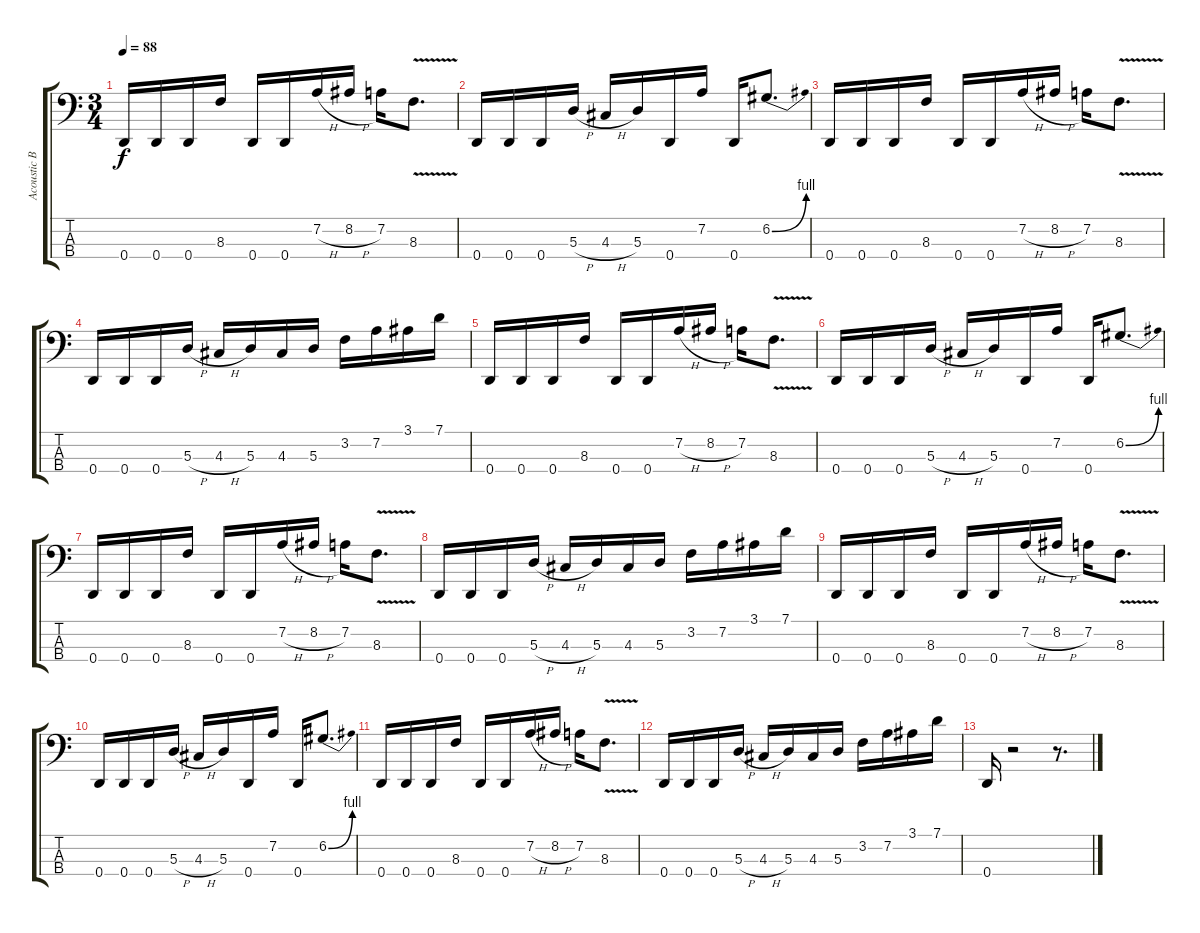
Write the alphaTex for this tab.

\track ("Acoustic Bass [Optional]" "Acoustic B") {instrument acousticbass}
\staff {score tabs}
\tuning (G2 D2 A1 D1) {hide}
\ts (3 4)
\tempo 88
\clef f4
\ks c
0.4.16{dy f} 0.4.16 0.4.16 8.3.16 0.4.16 0.4.16 7.2{h}.16 8.2{h}.16 7.2.16 8.3{v}.8{d} |
0.4.16 0.4.16 0.4.16 5.3{h}.16 4.3{h}.16 5.3.16 0.4.16 7.2.16 0.4.16 6.2{be (bend 0 0 60 4)}.8{d} |
0.4.16 0.4.16 0.4.16 8.3.16 0.4.16 0.4.16 7.2{h}.16 8.2{h}.16 7.2.16 8.3{v}.8{d} |
0.4.16 0.4.16 0.4.16 5.3{h}.16 4.3{h}.16 5.3.16 4.3.16 5.3.16 3.2.16 7.2.16 3.1.16 7.1.16 |
0.4.16 0.4.16 0.4.16 8.3.16 0.4.16 0.4.16 7.2{h}.16 8.2{h}.16 7.2.16 8.3{v}.8{d} |
0.4.16 0.4.16 0.4.16 5.3{h}.16 4.3{h}.16 5.3.16 0.4.16 7.2.16 0.4.16 6.2{be (bend 0 0 60 4)}.8{d} |
0.4.16 0.4.16 0.4.16 8.3.16 0.4.16 0.4.16 7.2{h}.16 8.2{h}.16 7.2.16 8.3{v}.8{d} |
0.4.16 0.4.16 0.4.16 5.3{h}.16 4.3{h}.16 5.3.16 4.3.16 5.3.16 3.2.16 7.2.16 3.1.16 7.1.16 |
0.4.16 0.4.16 0.4.16 8.3.16 0.4.16 0.4.16 7.2{h}.16 8.2{h}.16 7.2.16 8.3{v}.8{d} |
0.4.16 0.4.16 0.4.16 5.3{h}.16 4.3{h}.16 5.3.16 0.4.16 7.2.16 0.4.16 6.2{be (bend 0 0 60 4)}.8{d} |
0.4.16 0.4.16 0.4.16 8.3.16 0.4.16 0.4.16 7.2{h}.16 8.2{h}.16 7.2.16 8.3{v}.8{d} |
0.4.16 0.4.16 0.4.16 5.3{h}.16 4.3{h}.16 5.3.16 4.3.16 5.3.16 3.2.16 7.2.16 3.1.16 7.1.16 |
0.4.16 r.2 r.8{d}
